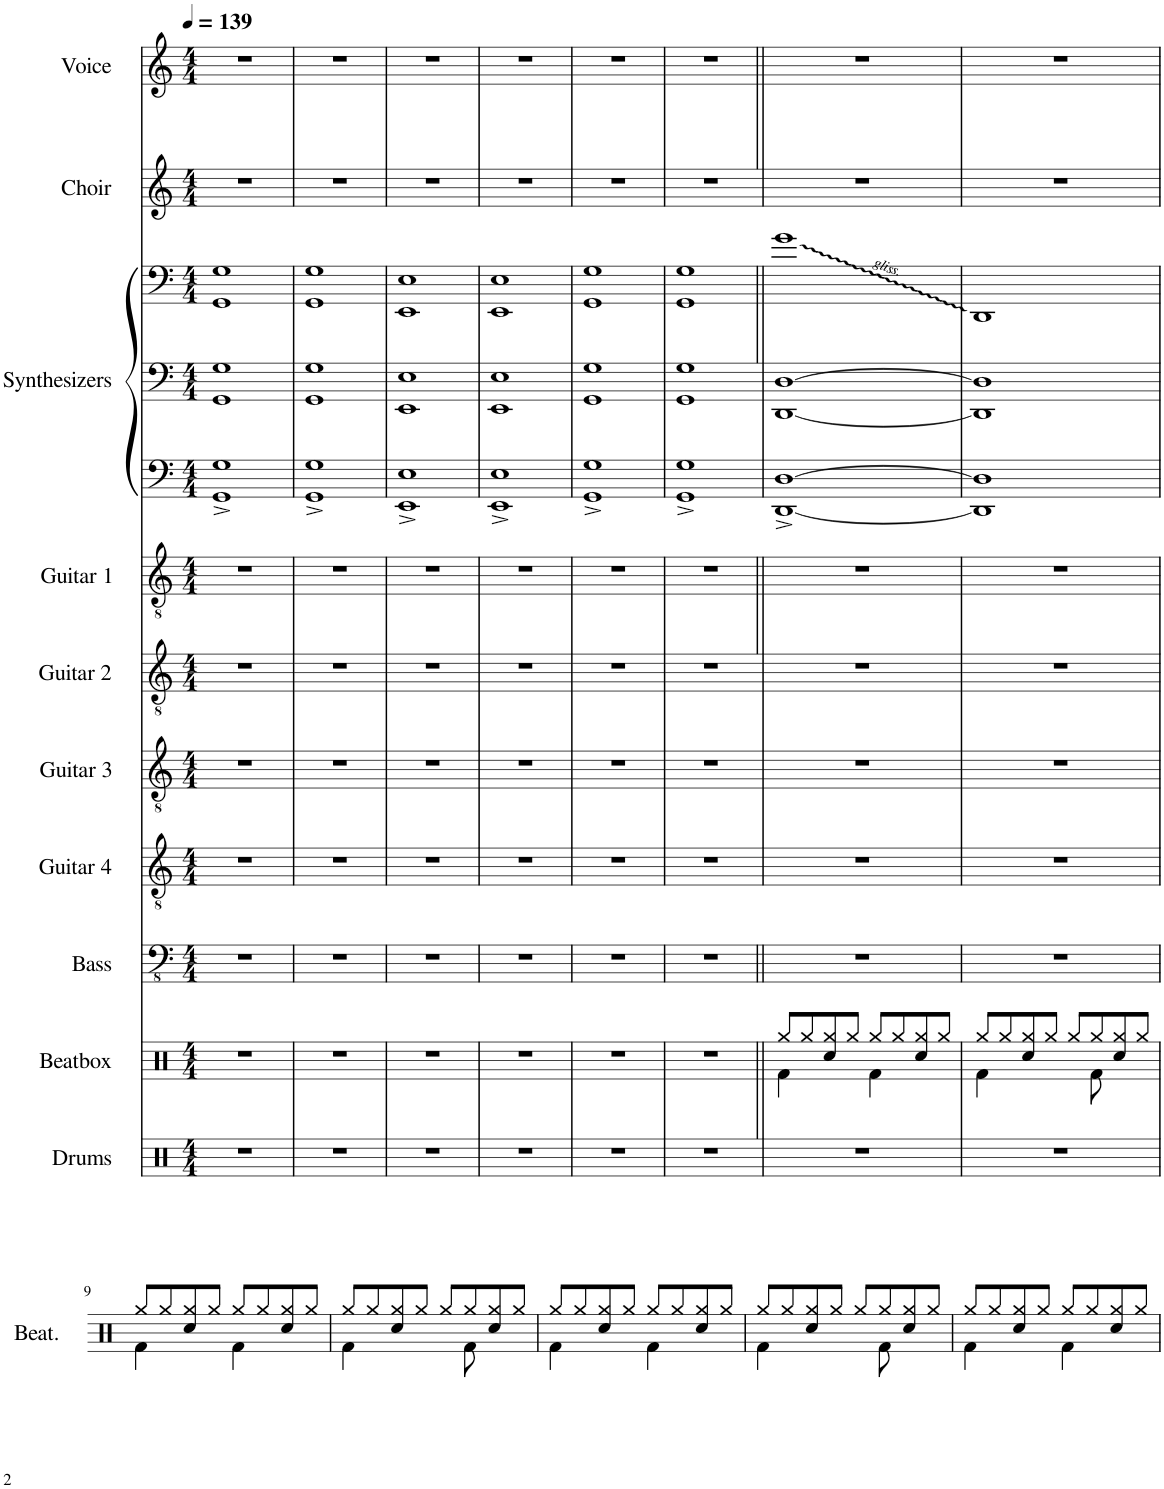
**kern	**kern	**kern
*part3	*part2	*part1
*staff3	*staff2	*staff1
*I"Square Synthesizer	*I"Synthesizers	*I"Bass Synthesizer
*	*I'Synth.	*
*clefF4	*clefF4	*clefF4
*k[]	*k[]	*k[]
*M4/4	*M4/4	*M4/4
=1	=1	=1
1GG^ 1G^	1GG 1G	1GG 1G
=2	=2	=2
1GG^ 1G^	1GG 1G	1GG 1G
=3	=3	=3
1EE^ 1E^	1EE 1E	1EE 1E
=4	=4	=4
1EE^ 1E^	1EE 1E	1EE 1E
=5	=5	=5
1GG^ 1G^	1GG 1G	1GG 1G
=6	=6	=6
1GG^ 1G^	1GG 1G	1GG 1G
=7||	=7||	=7||
[1DD^ [1D^	[1DD [1D	1gg
=8	=8	=8
1DD] 1D]	1DD] 1D]	1DD
!!LO:LB:g=z
=9	=9	=9
1r	1r	1r
=10	=10	=10
1r	1r	1r
=11	=11	=11
1r	1r	1r
=12	=12	=12
1r	1r	1r
=13	=13	=13
1r	1r	1r
=	=	=
*-	*-	*-
